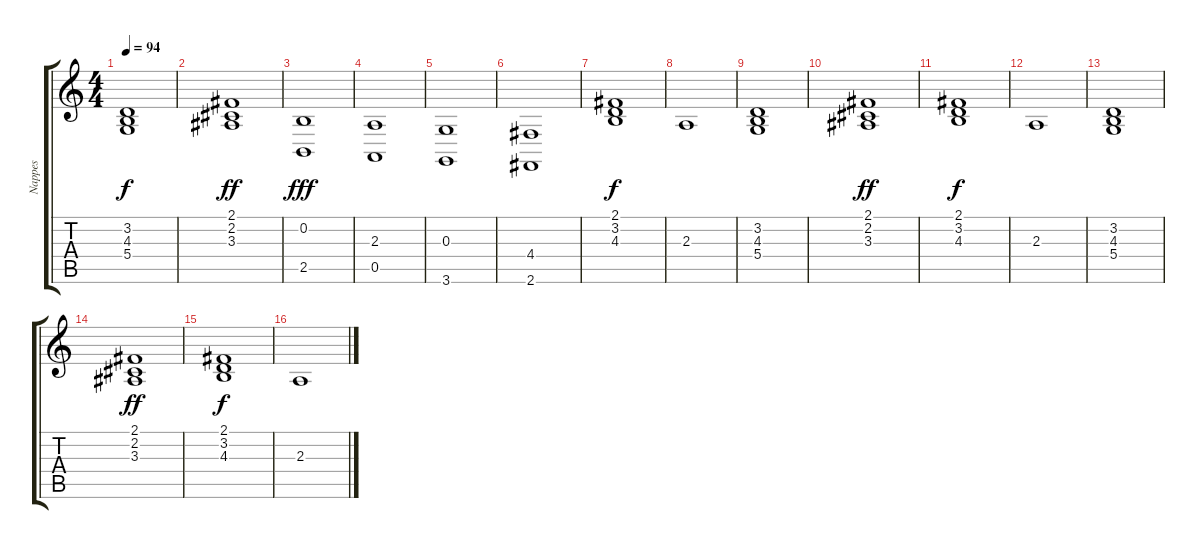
\track ("Nappes" "Nappes") {instrument synthstrings1}
\staff {score tabs}
\tuning (E4 B3 G3 D3 A2 E2) {hide}
\ts (4 4)
\tempo 94
\clef g2
\ks c
(3.2 4.3 5.4).1{dy f} |
(2.1 2.2 3.3).1{dy ff} |
(0.2 2.5).1{dy fff} |
(2.3 0.5).1 |
(0.3 3.6).1 |
(4.4 2.6).1 |
(2.1 3.2 4.3).1{dy f} |
2.3.1 |
(3.2 4.3 5.4).1 |
(2.1 2.2 3.3).1{dy ff} |
(2.1 3.2 4.3).1{dy f} |
2.3.1 |
(3.2 4.3 5.4).1 |
(2.1 2.2 3.3).1{dy ff} |
(2.1 3.2 4.3).1{dy f} |
2.3.1
